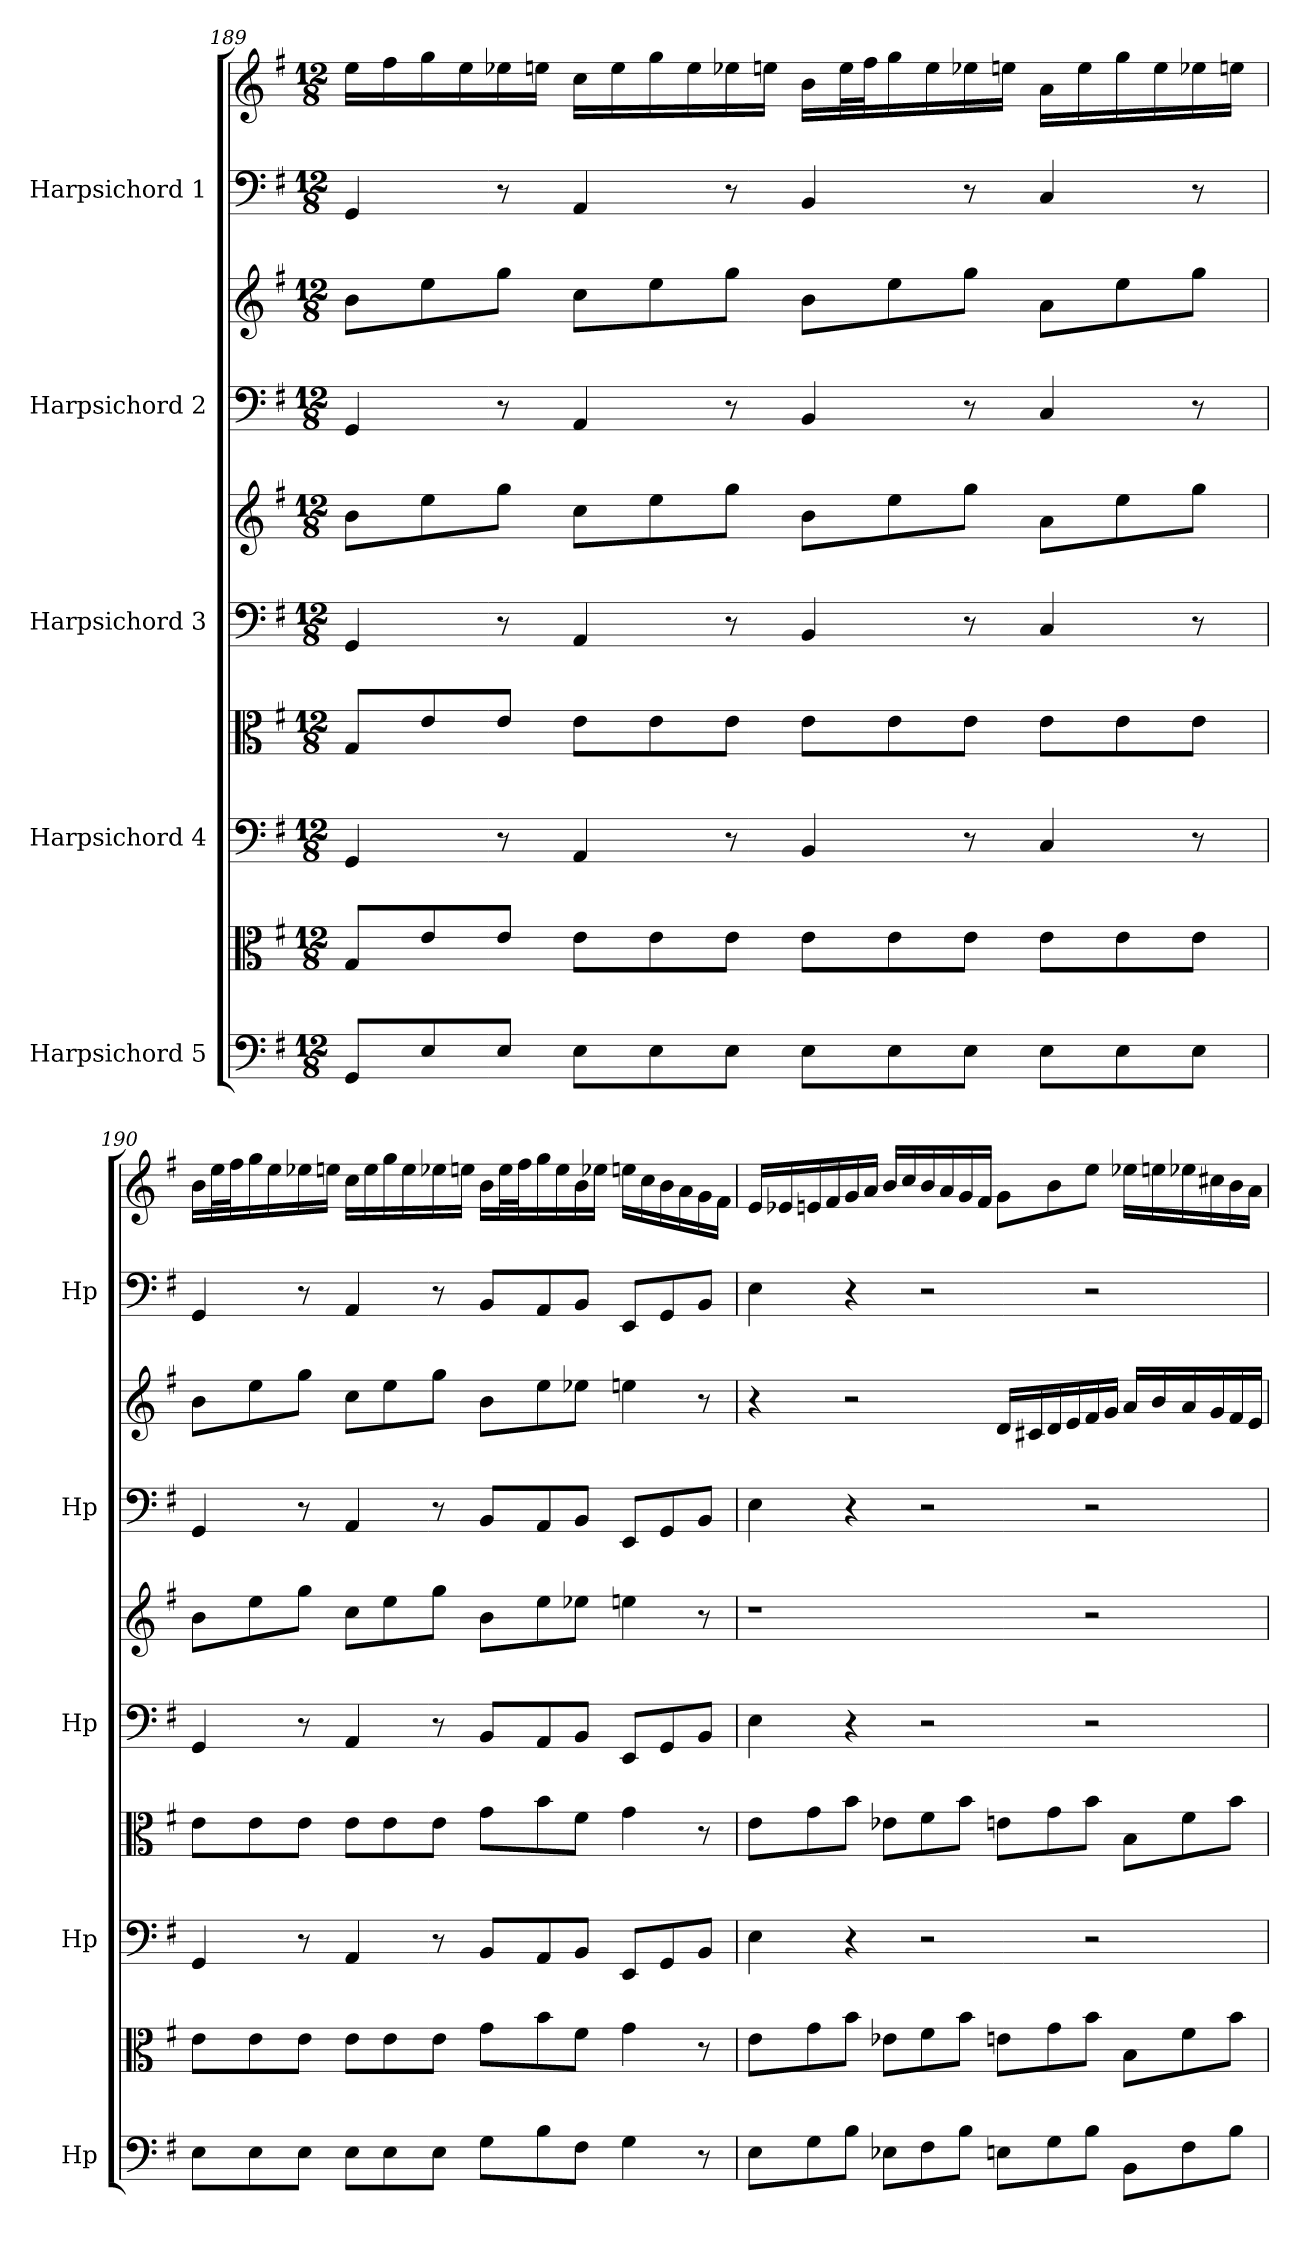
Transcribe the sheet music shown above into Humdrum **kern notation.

**kern	**kern	**kern	**kern	**kern	**kern	**kern	**kern	**kern	**kern
*part5	*part5	*part4	*part4	*part3	*part3	*part2	*part2	*part1	*part1
*staff10	*staff9	*staff8	*staff7	*staff6	*staff5	*staff4	*staff3	*staff2	*staff1
*I"Harpsichord 5	*	*I"Harpsichord 4	*	*I"Harpsichord 3	*	*I"Harpsichord 2	*	*I"Harpsichord 1	*
*I'Hp	*	*I'Hp	*	*I'Hp	*	*I'Hp	*	*I'Hp	*
!!LO:PB:g=z
*clefF4	*clefC3	*clefF4	*clefC3	*clefF4	*clefG2	*clefF4	*clefG2	*clefF4	*clefG2
*k[f#]	*k[f#]	*k[f#]	*k[f#]	*k[f#]	*k[f#]	*k[f#]	*k[f#]	*k[f#]	*k[f#]
*M12/8	*M12/8	*M12/8	*M12/8	*M12/8	*M12/8	*M12/8	*M12/8	*M12/8	*M12/8
=189	=189	=189	=189	=189	=189	=189	=189	=189	=189
8GG/L	8G/L	4GG/	8G/L	4GG/	8b\L	4GG/	8b\L	4GG/	16ee\LL
.	.	.	.	.	.	.	.	.	16ff#\
8E/	8e/	.	8e/	.	8ee\	.	8ee\	.	16gg\
.	.	.	.	.	.	.	.	.	16ee\
8E/J	8e/J	8r	8e/J	8r	8gg\J	8r	8gg\J	8r	16ee-X\
.	.	.	.	.	.	.	.	.	16een\JJ
8E\L	8e\L	4AA/	8e\L	4AA/	8cc\L	4AA/	8cc\L	4AA/	16cc\LL
.	.	.	.	.	.	.	.	.	16ee\
8E\	8e\	.	8e\	.	8ee\	.	8ee\	.	16gg\
.	.	.	.	.	.	.	.	.	16ee\
8E\J	8e\J	8r	8e\J	8r	8gg\J	8r	8gg\J	8r	16ee-X\
.	.	.	.	.	.	.	.	.	16een\JJ
8E\L	8e\L	4BB/	8e\L	4BB/	8b\L	4BB/	8b\L	4BB/	16b\LL
.	.	.	.	.	.	.	.	.	32ee\L
.	.	.	.	.	.	.	.	.	32ff#\J
8E\	8e\	.	8e\	.	8ee\	.	8ee\	.	16gg\
.	.	.	.	.	.	.	.	.	16ee\
8E\J	8e\J	8r	8e\J	8r	8gg\J	8r	8gg\J	8r	16ee-X\
.	.	.	.	.	.	.	.	.	16een\JJ
8E\L	8e\L	4C/	8e\L	4C/	8a\L	4C/	8a\L	4C/	16a\LL
.	.	.	.	.	.	.	.	.	16ee\
8E\	8e\	.	8e\	.	8ee\	.	8ee\	.	16gg\
.	.	.	.	.	.	.	.	.	16ee\
8E\J	8e\J	8r	8e\J	8r	8gg\J	8r	8gg\J	8r	16ee-X\
.	.	.	.	.	.	.	.	.	16een\JJ
!!LO:PB:g=z
=190	=190	=190	=190	=190	=190	=190	=190	=190	=190
8E\L	8e\L	4GG/	8e\L	4GG/	8b\L	4GG/	8b\L	4GG/	16b\LL
.	.	.	.	.	.	.	.	.	32ee\L
.	.	.	.	.	.	.	.	.	32ff#\J
8E\	8e\	.	8e\	.	8ee\	.	8ee\	.	16gg\
.	.	.	.	.	.	.	.	.	16ee\
8E\J	8e\J	8r	8e\J	8r	8gg\J	8r	8gg\J	8r	16ee-X\
.	.	.	.	.	.	.	.	.	16een\JJ
8E\L	8e\L	4AA/	8e\L	4AA/	8cc\L	4AA/	8cc\L	4AA/	16cc\LL
.	.	.	.	.	.	.	.	.	16ee\
8E\	8e\	.	8e\	.	8ee\	.	8ee\	.	16gg\
.	.	.	.	.	.	.	.	.	16ee\
8E\J	8e\J	8r	8e\J	8r	8gg\J	8r	8gg\J	8r	16ee-X\
.	.	.	.	.	.	.	.	.	16een\JJ
8G\L	8g\L	8BB/L	8g\L	8BB/L	8b\L	8BB/L	8b\L	8BB/L	16b\LL
.	.	.	.	.	.	.	.	.	32ee\L
.	.	.	.	.	.	.	.	.	32ff#\J
8B\	8b\	8AA/	8b\	8AA/	8ee\	8AA/	8ee\	8AA/	16gg\
.	.	.	.	.	.	.	.	.	16ee\
8F#\J	8f#\J	8BB/J	8f#\J	8BB/J	8ee-X\J	8BB/J	8ee-X\J	8BB/J	16b\
.	.	.	.	.	.	.	.	.	16ee-X\JJ
4G\	4g\	8EE/L	4g\	8EE/L	4een\	8EE/L	4een\	8EE/L	16een\LL
.	.	.	.	.	.	.	.	.	16cc\
.	.	8GG/	.	8GG/	.	8GG/	.	8GG/	16b\
.	.	.	.	.	.	.	.	.	16a\
8r	8r	8BB/J	8r	8BB/J	8r	8BB/J	8r	8BB/J	16g\
.	.	.	.	.	.	.	.	.	16f#\JJ
!!LO:PB:g=z
=191	=191	=191	=191	=191	=191	=191	=191	=191	=191
8E\L	8e\L	4E\	8e\L	4E\	1r	4E\	4r	4E\	16e/LL
.	.	.	.	.	.	.	.	.	16e-X/
8G\	8g\	.	8g\	.	.	.	.	.	16en/
.	.	.	.	.	.	.	.	.	16f#/
8B\J	8b\J	4r	8b\J	4r	.	4r	2r	4r	16g/
.	.	.	.	.	.	.	.	.	16a/JJ
8E-X\L	8e-X\L	.	8e-X\L	.	.	.	.	.	16b/LL
.	.	.	.	.	.	.	.	.	16cc/
8F#\	8f#\	2r	8f#\	2r	.	2r	.	2r	16b/
.	.	.	.	.	.	.	.	.	16a/
8B\J	8b\J	.	8b\J	.	.	.	.	.	16g/
.	.	.	.	.	.	.	.	.	16f#/JJ
8En\L	8en\L	.	8en\L	.	.	.	16d/LL	.	8g\L
.	.	.	.	.	.	.	16c#X/	.	.
8G\	8g\	.	8g\	.	.	.	16d/	.	8b\
.	.	.	.	.	.	.	16e/	.	.
8B\J	8b\J	2r	8b\J	2r	2r	2r	16f#/	2r	8ee\J
.	.	.	.	.	.	.	16g/JJ	.	.
8BB\L	8B\L	.	8B\L	.	.	.	16a/LL	.	16ee-X\LL
.	.	.	.	.	.	.	16b/	.	16een\
8F#\	8f#\	.	8f#\	.	.	.	16a/	.	16ee-X\
.	.	.	.	.	.	.	16g/	.	16cc#X\
8B\J	8b\J	.	8b\J	.	.	.	16f#/	.	16b\
.	.	.	.	.	.	.	16e/JJ	.	16a\JJ
=	=	=	=	=	=	=	=	=	=
*-	*-	*-	*-	*-	*-	*-	*-	*-	*-
